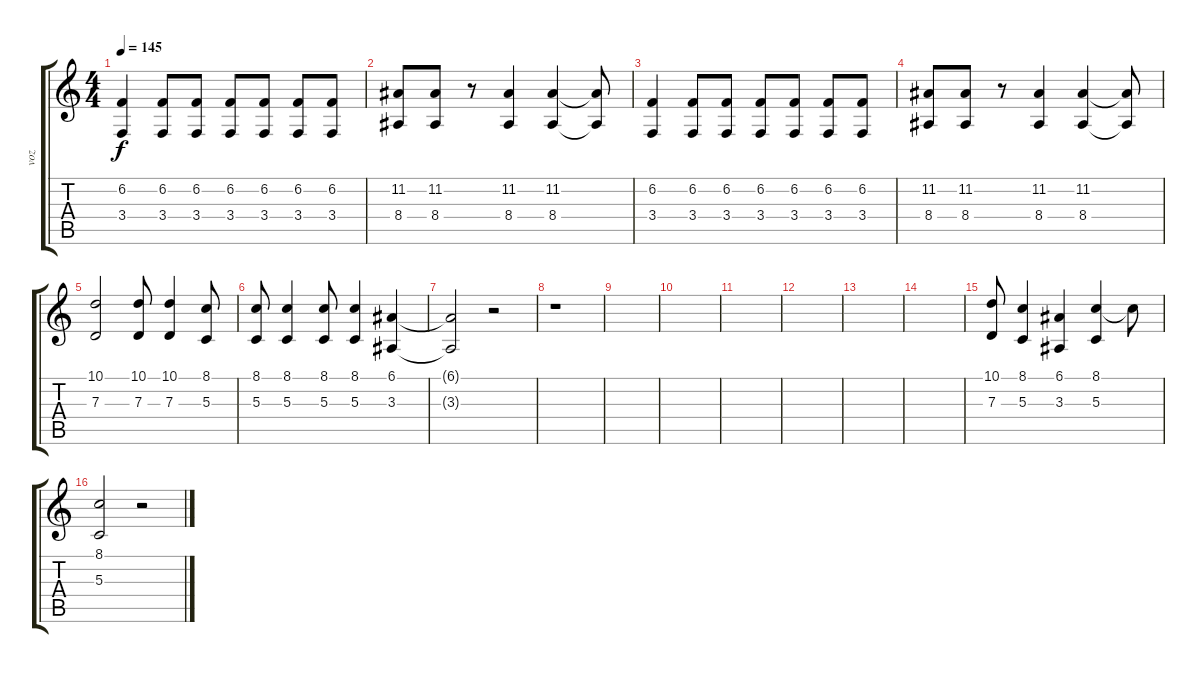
\track ("voz" "voz") {instrument lead6voice}
\staff {score tabs}
\tuning (E4 B3 G3 D3 A2 E2) {hide}
\ts (4 4)
\tempo 145
\clef g2
\ks c
(6.2 3.4).4{dy f} (6.2 3.4).8 (6.2 3.4).8 (6.2 3.4).8 (6.2 3.4).8 (6.2 3.4).8 (6.2 3.4).8 |
(11.2 8.4).8 (11.2 8.4).8 r.8 (11.2 8.4).4 (11.2 8.4).4 (11.2{t} 8.4{t}).8 |
(6.2 3.4).4 (6.2 3.4).8 (6.2 3.4).8 (6.2 3.4).8 (6.2 3.4).8 (6.2 3.4).8 (6.2 3.4).8 |
(11.2 8.4).8 (11.2 8.4).8 r.8 (11.2 8.4).4 (11.2 8.4).4 (11.2{t} 8.4{t}).8 |
(10.1 7.3).2 (10.1 7.3).8 (10.1 7.3).4 (8.1 5.3).8 |
(8.1 5.3).8 (8.1 5.3).4 (8.1 5.3).8 (8.1 5.3).4 (6.1 3.3).4 |
(6.1{t} 3.3{t}).2 r.2 |
r.1 |
|
|
|
|
|
|
(10.1 7.3).8 (8.1 5.3).4 (6.1 3.3).4 (8.1 5.3).4 8.1{t}.8 |
(8.1 5.3).2 r.2
